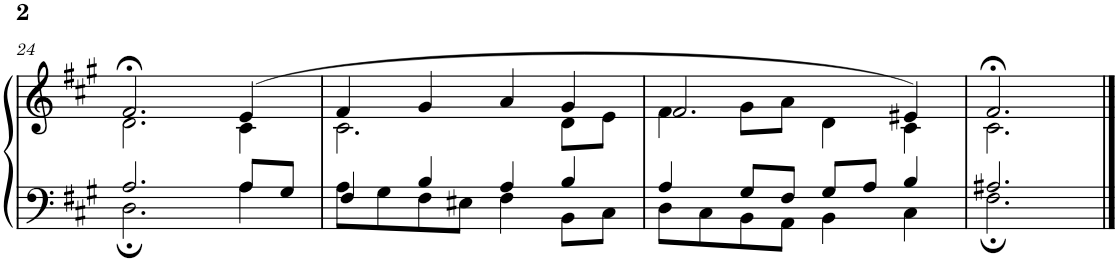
**kern	**kern
*part1	*part1
*staff2	*staff1
*I"S,A	*
!!LO:PB:g=z
*clefF4	*clefG2
*k[f#c#g#]	*k[f#c#g#]
*M4/4	*M4/4
*met(c)	*met(c)
=24	=24
*^	*^
2.A/	2.D;\	2.f#;</	2.d\
8A/L	4A\	(>4e/	4c#\
8G#/J	.	.	.
=25	=25	=25	=25
4F#/	8A\L	4f#/	2.c#\
.	8G#\	.	.
4B/	8F#\	4g#/	.
.	8E#X\J	.	.
4A/	4F#\	4a/	.
4B/	8BB\L	4g#/	8d\L
.	8C#\J	.	8e\J
=26	=26	=26	=26
4A/	8D\L	2.f#/	4f#\
.	8C#\	.	.
8G#/L	8BB\	.	8g#\L
8F#/J	8AA\J	.	8a\J
8G#/L	4BB\	.	4d\
8A/J	.	.	.
4B/	4C#\	4e#X/)	4c#\
=27	=27	=27	=27
2.A#X/	2.F#;\	2.f#;</	2.c#\
*v	*v	*	*
*	*v	*v
==	==
*-	*-
